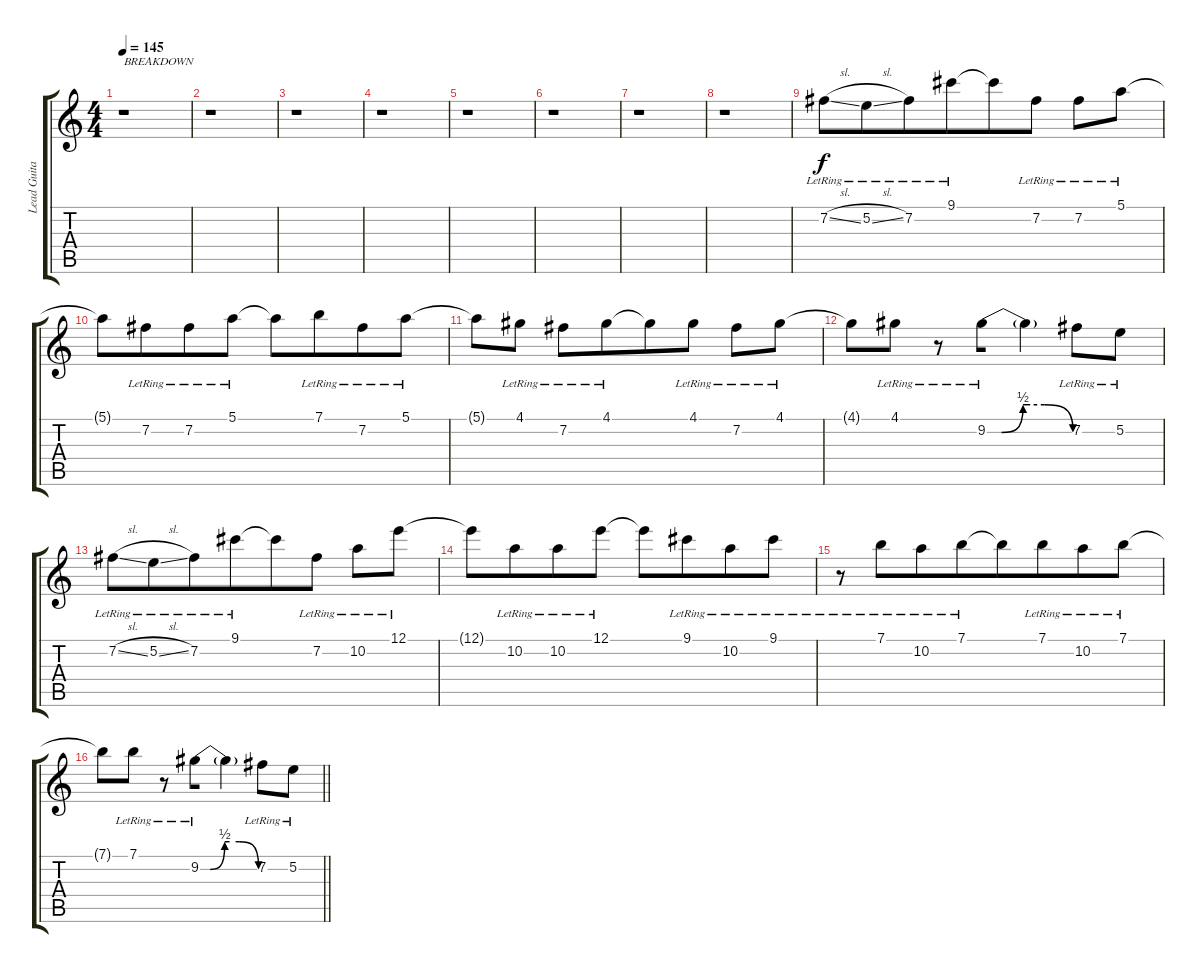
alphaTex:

\track ("Lead Guitar (Tom)" "Lead Guita") {instrument overdrivenguitar}
\staff {score tabs}
\tuning (E4 B3 G3 D3 A2 D2) {hide}
\ts (4 4)
\tempo 145
\clef g2
\ks c
r.1{txt "BREAKDOWN" dy f} |
r.1 |
r.1 |
r.1 |
r.1 |
r.1 |
r.1 |
r.1 |
7.2{sl lr}.8{beam merge} 5.2{sl lr}.8{beam merge} 7.2{lr}.8 9.1{lr}.8{beam merge} 9.1{t}.8 7.2{lr}.8 7.2{lr}.8{beam merge} 5.1{lr}.8 |
5.1{t}.8 7.2{lr}.8{beam merge} 7.2{lr}.8{beam merge} 5.1{lr}.8 5.1{t}.8{beam merge} 7.1{lr}.8{beam merge} 7.2{lr}.8 5.1{lr}.8 |
5.1{t}.8 4.1{lr}.8 7.2{lr}.8 4.1{lr}.8{beam merge} 4.1{t}.8 4.1{lr}.8 7.2{lr}.8 4.1{lr}.8 |
4.1{t}.8{beam merge} 4.1{lr}.8 r.8 9.2{be (custom 0 0 10 0 25 2 30 2 40 2 60 0) lr}.8{beam merge} 9.2{t}.4 7.2{lr}.8{beam merge} 5.2{lr}.8 |
7.2{sl lr}.8{beam merge} 5.2{sl lr}.8{beam merge} 7.2{lr}.8 9.1{lr}.8{beam merge} 9.1{t}.8 7.2{lr}.8 10.2{lr}.8{beam merge} 12.1{lr}.8 |
12.1{t}.8{beam merge} 10.2{lr}.8{beam merge} 10.2{lr}.8 12.1{lr}.8 12.1{t}.8{beam merge} 9.1{lr}.8{beam merge} 10.2{lr}.8{beam merge} 9.1{lr}.8 |
r.8{beam merge} 7.1{lr}.8{beam merge} 10.2{lr}.8{beam merge} 7.1{lr}.8{beam merge} 7.1{t}.8 7.1{lr}.8{beam merge} 10.2{lr}.8{beam merge} 7.1{lr}.8 |
\barLineRight lightlight
7.1{t}.8 7.1{lr}.8 r.8 9.2{be (custom 0 0 10 0 25 2 30 2 40 2 60 0) lr}.8{beam merge} 9.2{t}.4 7.2{lr}.8{beam merge} 5.2{lr}.8
